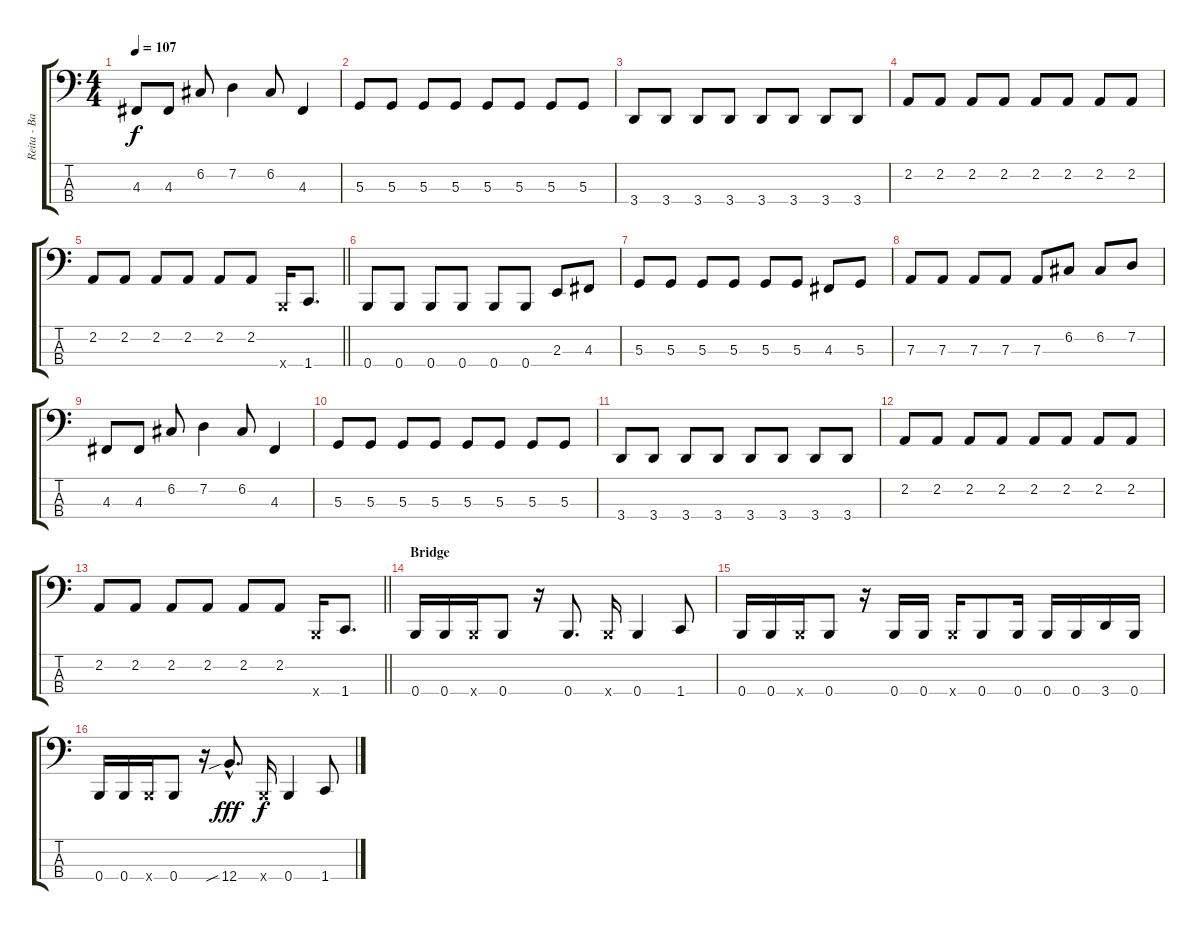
\track ("Reita - Bass" "Reita - Ba") {instrument electricbasspick}
\staff {score tabs}
\tuning (C2 G1 D1 B0) {hide}
\ts (4 4)
\tempo 107
\clef f4
\ks c
4.3.8{dy f} 4.3.8 6.2.8 7.2.4 6.2.8 4.3.4 |
5.3.8 5.3.8 5.3.8 5.3.8 5.3.8 5.3.8 5.3.8 5.3.8 |
3.4.8 3.4.8 3.4.8 3.4.8 3.4.8 3.4.8 3.4.8 3.4.8 |
2.2.8 2.2.8 2.2.8 2.2.8 2.2.8 2.2.8 2.2.8 2.2.8 |
\barLineRight lightlight
2.2.8 2.2.8 2.2.8 2.2.8 2.2.8 2.2.8 0.4{x}.16 1.4.8{d} |
\section ("" "")
0.4.8 0.4.8 0.4.8 0.4.8 0.4.8 0.4.8 2.3.8 4.3.8 |
5.3.8 5.3.8 5.3.8 5.3.8 5.3.8 5.3.8 4.3.8 5.3.8 |
7.3.8 7.3.8 7.3.8 7.3.8 7.3.8 6.2.8 6.2.8 7.2.8 |
4.3.8 4.3.8 6.2.8 7.2.4 6.2.8 4.3.4 |
5.3.8 5.3.8 5.3.8 5.3.8 5.3.8 5.3.8 5.3.8 5.3.8 |
3.4.8 3.4.8 3.4.8 3.4.8 3.4.8 3.4.8 3.4.8 3.4.8 |
2.2.8 2.2.8 2.2.8 2.2.8 2.2.8 2.2.8 2.2.8 2.2.8 |
\barLineRight lightlight
2.2.8 2.2.8 2.2.8 2.2.8 2.2.8 2.2.8 0.4{x}.16 1.4.8{d} |
\section ("" "Bridge")
0.4.16 0.4.16 0.4{x}.16 0.4.8 r.16 0.4.8{d} 0.4{x}.16 0.4.4 1.4.8 |
0.4.16 0.4.16 0.4{x}.16 0.4.8 r.16 0.4.16 0.4.16 0.4{x}.16 0.4.8 0.4.16 0.4.16 0.4.16 3.4.16 0.4.16 |
0.4.16 0.4.16 0.4{x}.16 0.4.8 r.16 12.4{sib hac}.8{d dy fff} 0.4{x}.16{dy f} 0.4.4 1.4.8
